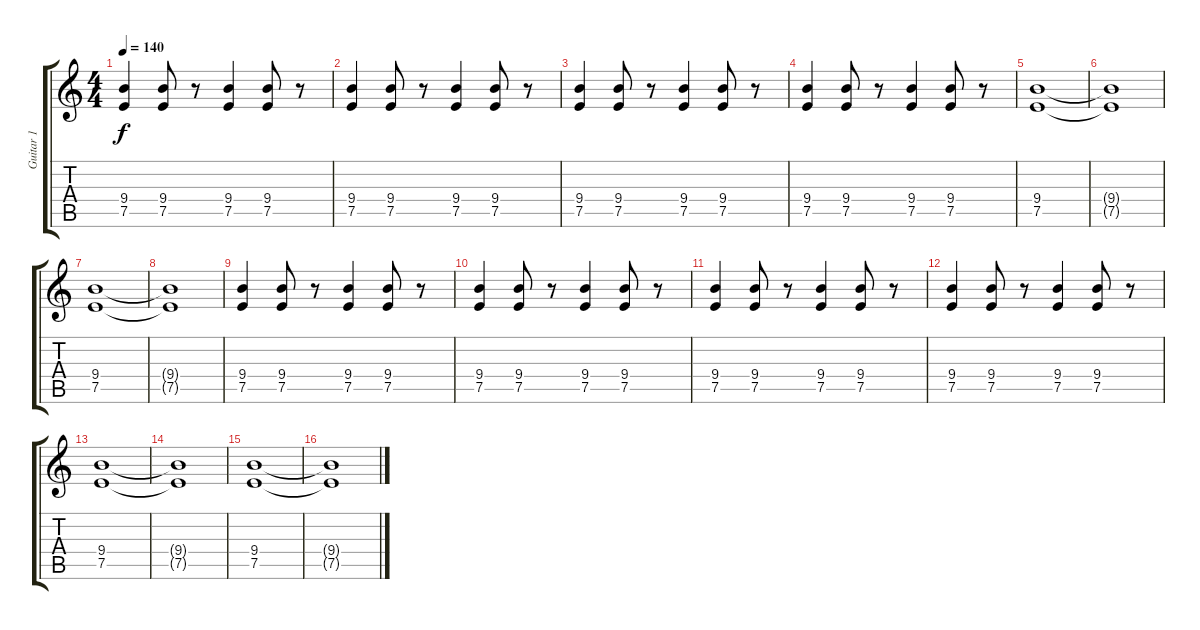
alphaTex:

\track ("Guitar 1" "Guitar 1") {instrument distortionguitar}
\staff {score tabs}
\tuning (E4 B3 G3 D3 A2 E2) {hide}
\ts (4 4)
\tempo 140
\clef g2
\ks c
(9.4 7.5).4{dy f} (9.4 7.5).8 r.8 (9.4 7.5).4 (9.4 7.5).8 r.8 |
(9.4 7.5).4 (9.4 7.5).8 r.8 (9.4 7.5).4 (9.4 7.5).8 r.8 |
(9.4 7.5).4 (9.4 7.5).8 r.8 (9.4 7.5).4 (9.4 7.5).8 r.8 |
(9.4 7.5).4 (9.4 7.5).8 r.8 (9.4 7.5).4 (9.4 7.5).8 r.8 |
(9.4 7.5).1 |
(9.4{t} 7.5{t}).1 |
(9.4 7.5).1 |
(9.4{t} 7.5{t}).1 |
(9.4 7.5).4 (9.4 7.5).8 r.8 (9.4 7.5).4 (9.4 7.5).8 r.8 |
(9.4 7.5).4 (9.4 7.5).8 r.8 (9.4 7.5).4 (9.4 7.5).8 r.8 |
(9.4 7.5).4 (9.4 7.5).8 r.8 (9.4 7.5).4 (9.4 7.5).8 r.8 |
(9.4 7.5).4 (9.4 7.5).8 r.8 (9.4 7.5).4 (9.4 7.5).8 r.8 |
(9.4 7.5).1 |
(9.4{t} 7.5{t}).1 |
(9.4 7.5).1 |
(9.4{t} 7.5{t}).1
